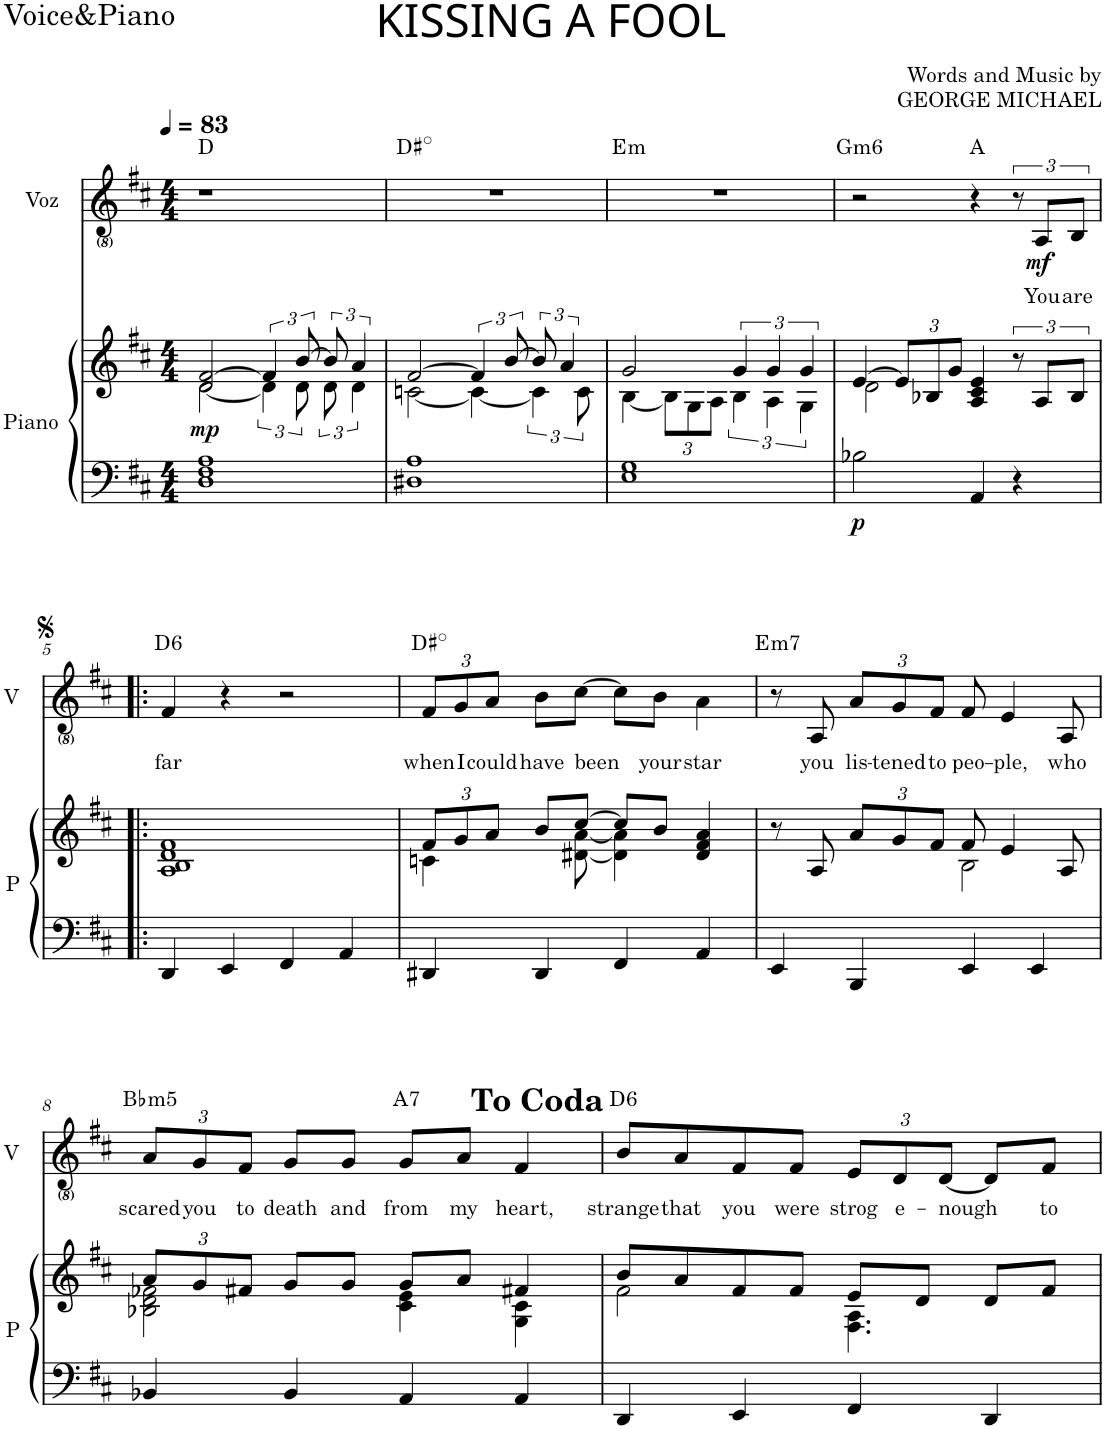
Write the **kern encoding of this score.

**kern	**kern	**dynam	**kern	**text	**dynam	**harte
*part2	*part2	*part2	*part1	*part1	*part1	*part1
*staff3	*staff2	*staff2/3	*staff1	*staff1	*staff1	*
*I"Piano	*	*	*I"Voz	*	*	*
*I'P	*	*	*I'V	*	*	*
*clefF4	*clefG2	*	*clefG2	*	*	*
*k[f#c#]	*k[f#c#]	*	*k[f#c#]	*	*	*
*M4/4	*M4/4	*	*M4/4	*	*	*
*MM83	*MM83	*	*MM83	*	*	*
=1	=1	=1	=1	=1	=1	=1
*	*^	*	*	*	*	*
!	!	!	!LO:DY:b	!	!	!	!
1D 1F# 1A	2d/ [2f#/	[<2d\	mp	1r	.	.	D:maj
.	6f#/]	6d\]	.	.	.	.	.
.	[>12b/	12d\	.	.	.	.	.
.	12b/]	12d\	.	.	.	.	.
.	6a/	6d\	.	.	.	.	.
=2	=2	=2	=2	=2	=2	=2	=2
1D#X 1A	[>2f#/	[<2cn\	.	1r	.	.	D#:dim
.	6f#/]	4c\_	.	.	.	.	.
.	[12b/	.	.	.	.	.	.
.	12b/]	6c\]	.	.	.	.	.
.	6a/	.	.	.	.	.	.
.	.	12c\	.	.	.	.	.
=3	=3	=3	=3	=3	=3	=3	=3
!	!	!	!	!	!	!	!LO:H:kt=m
1E 1G	2g/	[<4B\	.	1r	.	.	E:min
*	*	*Xbrackettup	*	*	*	*	*
.	.	12B\L]	.	.	.	.	.
.	.	12G\	.	.	.	.	.
.	.	12A\J	.	.	.	.	.
*	*brackettup	*	*	*	*	*	*
.	6g/	6B\	.	.	.	.	.
.	6g/	6A\	.	.	.	.	.
.	6g/	6G\	.	.	.	.	.
=4	=4	=4	=4	=4	=4	=4	=4
!	!	!	!LO:DY:b=2	!	!	!	!LO:H:kt=m6
2B-X\	[>4e/	2d\	p	2r	.	.	G:min6
*	*Xbrackettup	*	*	*	*	*	*
.	12e/L]	.	.	.	.	.	.
.	12B-X/	.	.	.	.	.	.
.	12g/J	.	.	.	.	.	.
4AA/	4A/ 4c#/ 4e/	2ryy	.	4r	.	.	A:maj
*	*brackettup	*	*	*	*	*	*
4r	12r	.	.	12r	.	.	.
!	!	!	!	!	!LO:LY:b	!LO:DY:b	!
.	12A/L	.	.	12A/L	You	mf	.
!	!	!	!	!	!LO:LY:b	!	!
.	12B-/J	.	.	12B/J	are	.	.
*	*v	*v	*	*	*	*	*
!!LO:LB:g=z
=5!|:	=5!|:	=5!|:	=5!|:	=5!|:	=5!|:	=5!|:
!	!	!	!	!LO:LY:b	!	!LO:H:kt=6
4DD/	1A 1B 1d 1f#	.	4f#/	far	.	D:maj6
4EE/	.	.	4r	.	.	.
4FF#/	.	.	2r	.	.	.
4AA/	.	.	.	.	.	.
=6	=6	=6	=6	=6	=6	=6
*	*Xbrackettup	*	*Xbrackettup	*	*	*
*	*^	*	*	*	*	*
!	!	!	!	!	!LO:LY:b	!	!
4DD#X/	12f#/L	4cn\	.	12f#/L	when	.	D#:dim
!	!	!	!	!	!LO:LY:b	!	!
.	12g/	.	.	12g/	I	.	.
!	!	!	!	!	!LO:LY:b	!	!
.	12a/J	.	.	12a/J	could	.	.
!	!	!	!	!	!LO:LY:b	!	!
4DD#/	8b/L	8ryy	.	8b\L	have	.	.
!	!	!	!	!	!LO:LY:b	!	!
.	[>8cc#/J	[8d#X\ [8a\	.	[>8cc#\J	been	.	.
4FF#/	8cc#/L]	4d#\] 4a\]	.	8cc#\L]	.	.	.
!	!	!	!	!	!LO:LY:b	!	!
.	8b/J	.	.	8b\J	your	.	.
!	!	!	!	!	!LO:LY:b	!	!
4AA/	4d#/ 4f#/ 4a/	4ryy	.	4a\	star	.	.
=7	=7	=7	=7	=7	=7	=7	=7
!	!	!	!	!	!	!	!LO:H:kt=m7
4EE/	8r	2ryy	.	8r	.	.	E:min7
!	!	!	!	!	!LO:LY:b	!	!
.	8A/	.	.	8A/	you	.	.
!	!	!	!	!	!LO:LY:b	!	!
4BBB/	12a/L	.	.	12a/L	lis-	.	.
!	!	!	!	!	!LO:LY:b	!	!
.	12g/	.	.	12g/	-tened	.	.
!	!	!	!	!	!LO:LY:b	!	!
.	12f#/J	.	.	12f#/J	to	.	.
!	!	!	!	!	!LO:LY:b	!	!
4EE/	8f#/	2B\	.	8f#/	peo-	.	.
!	!	!	!	!	!LO:LY:b	!	!
.	4e/	.	.	4e/	-ple,	.	.
4EE/	.	.	.	.	.	.	.
!	!	!	!	!	!LO:LY:b	!	!
.	8A/	.	.	8A/	who	.	.
!!LO:LB:g=z
=8	=8	=8	=8	=8	=8	=8	=8
!	!	!	!	!	!LO:LY:b	!	!LO:H:kt=m5
4BB-X/	12a/L	2B-X\ 2d\ 2f-X\	.	12a/L	scared	.	Bb:(1,5)
!	!	!	!	!	!LO:LY:b	!	!
.	12g/	.	.	12g/	you	.	.
!	!	!	!	!	!LO:LY:b	!	!
.	12f#X/J	.	.	12f#/J	to	.	.
!	!	!	!	!	!LO:LY:b	!	!
4BB-/	8g/L	.	.	8g/L	death	.	.
!	!	!	!	!	!LO:LY:b	!	!
.	8g/J	.	.	8g/J	and	.	.
!	!	!	!	!	!LO:LY:b	!	!LO:H:kt=7
4AA/	8g/L	4c#\ 4e\	.	8g/L	from	.	A:7
!	!	!	!	!	!LO:LY:b	!	!
.	8a/J	.	.	8a/J	my	.	.
!	!	!	!	!	!LO:LY:b	!	!
4AA/	4f#X/	4G\ 4c#\	.	4f#/	heart,	.	.
=9	=9	=9	=9	=9	=9	=9	=9
!	!	!	!	!	!LO:LY:b	!	!LO:H:kt=6
4DD/	8b/L	2f#\	.	8b/L	strange	.	D:maj6
!	!	!	!	!	!LO:LY:b	!	!
.	8a/	.	.	8a/	that	.	.
!	!	!	!	!	!LO:LY:b	!	!
4EE/	8f#/	.	.	8f#/	you	.	.
!	!	!	!	!	!LO:LY:b	!	!
.	8f#/J	.	.	8f#/J	were	.	.
!	!	!	!	!	!LO:LY:b	!	!
4FF#/	8e/L	4.F#\ 4.A\	.	12e/L	strog	.	.
!	!	!	!	!	!LO:LY:b	!	!
.	.	.	.	12d/	e-	.	.
.	8d/J	.	.	.	.	.	.
!	!	!	!	!	!LO:LY:b	!	!
.	.	.	.	[<12d/J	-nough	.	.
4DD/	8d/L	.	.	8d/L]	.	.	.
!	!	!	!	!	!LO:LY:b	!	!
.	8f#/J	8ryy	.	8f#/J	to	.	.
!	!	!	!	!LO:TX:a:t=<b><font size="15"/>To Coda</b>	!	!	!
*	*v	*v	*	*	*	*	*
=	=	=	=	=	=	=
*-	*-	*-	*-	*-	*-	*-
